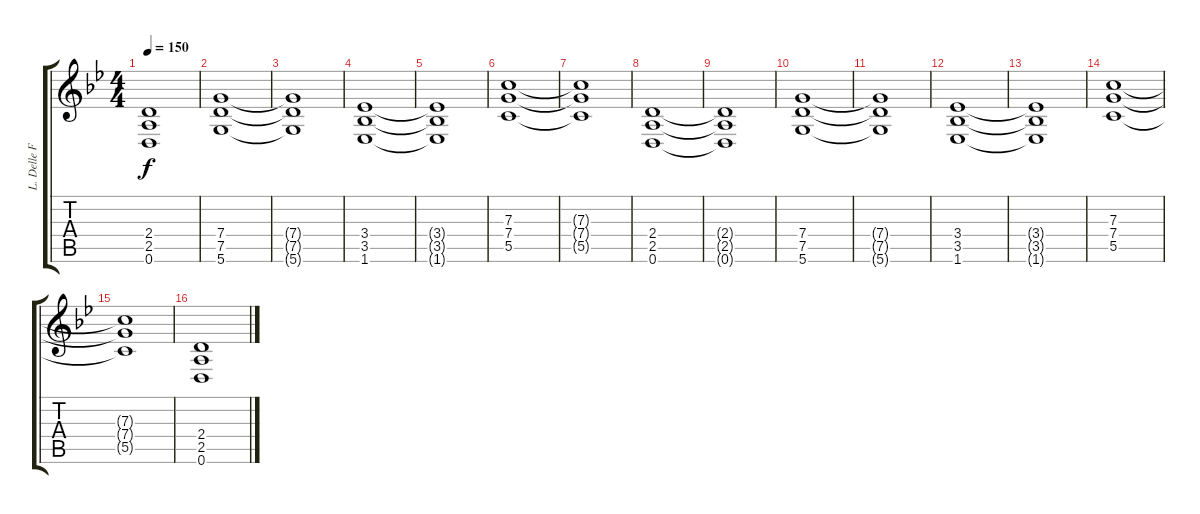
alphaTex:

\track ("L. Delle Fave (Dist. Guitar L)" "L. Delle F") {instrument overdrivenguitar}
\staff {score tabs}
\tuning (D4 A3 F3 C3 G2 D2) {hide}
\ts (4 4)
\tempo 150
\clef g2
\ks gminor
(2.4{t} 2.5{t} 0.6{t}).1{dy f} |
(7.4 7.5 5.6).1 |
(7.4{t} 7.5{t} 5.6{t}).1 |
(3.4 3.5 1.6).1 |
(3.4{t} 3.5{t} 1.6{t}).1 |
(7.3 7.4 5.5).1 |
(7.3{t} 7.4{t} 5.5{t}).1 |
(2.4 2.5 0.6).1 |
(2.4{t} 2.5{t} 0.6{t}).1 |
(7.4 7.5 5.6).1 |
(7.4{t} 7.5{t} 5.6{t}).1 |
(3.4 3.5 1.6).1 |
(3.4{t} 3.5{t} 1.6{t}).1 |
(7.3 7.4 5.5).1 |
(7.3{t} 7.4{t} 5.5{t}).1 |
(2.4 2.5 0.6).1
